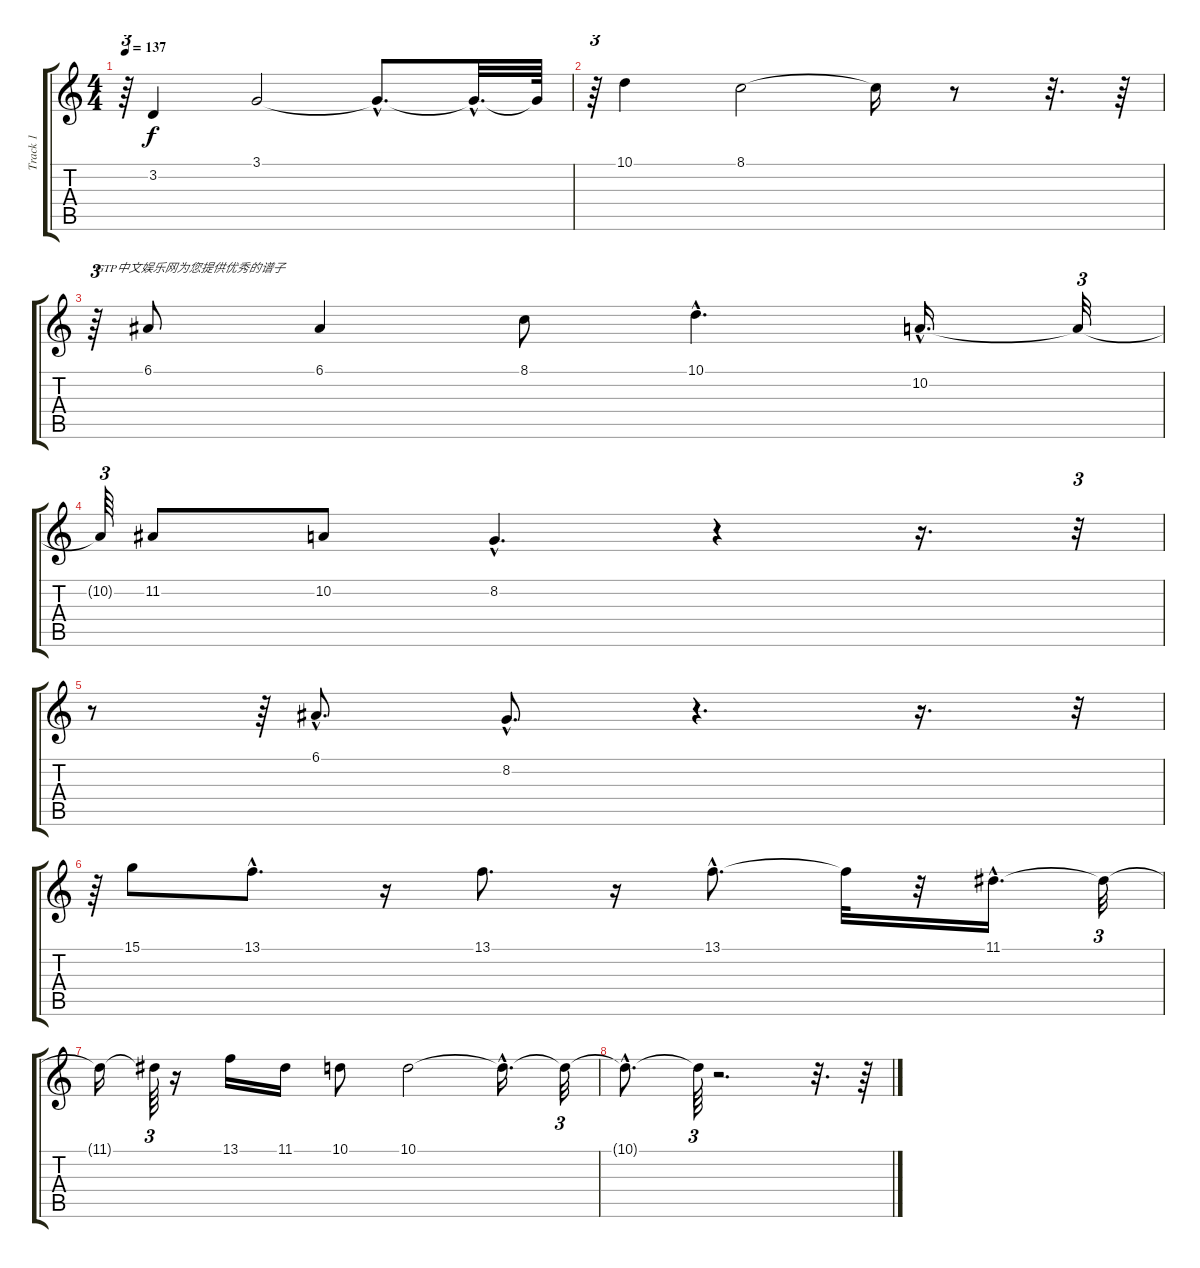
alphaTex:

\track ("Track 1" "Track 1") {instrument lead1square}
\staff {score tabs}
\tuning (E4 B3 G3 D3 A2 E2) {hide}
\ts (4 4)
\tempo 137
\clef g2
\ks c
r.64{tu (3 2) dy f instrument lead1square} 3.2.4 3.1.2 3.1{hac t}.8{d} 3.1{hac t}.32{d} 3.1{t}.64 |
r.64{tu (3 2)} 10.1.4 8.1.2 8.1{t}.16 r.8 r.32{d} r.64 |
r.64{tu (3 2) txt "GTP中文娱乐网为您提供优秀的谱子"} 6.1.8 6.1.4 8.1.8 10.1{hac}.4{d} 10.2{hac}.16{d} 10.2{t}.32{tu (3 2)} |
10.2{t}.64{tu (3 2)} 11.2.8 10.2.8 8.2{hac}.4{d} r.4 r.16{d} r.32{tu (3 2)} |
r.8 r.64{tu (3 2)} 6.1{hac}.8{d} 8.2{hac}.8{d} r.4{d} r.16{d} r.32{tu (3 2)} |
r.64{tu (3 2)} 15.1.8 13.1{hac}.8{d} r.16 13.1.8{d} r.16 13.1{hac}.8{d} 13.1{t}.32 r.32 11.1{hac}.16{d} 11.1{t}.32{tu (3 2)} |
11.1{t}.16 11.1{t}.64{tu (3 2)} r.16 13.1.16 11.1.16 10.1.8 10.1.2 10.1{hac t}.16{d} 10.1{t}.32{tu (3 2)} |
10.1{hac t}.8{d} 10.1{t}.64{tu (3 2)} r.2{d} r.32{d} r.64
